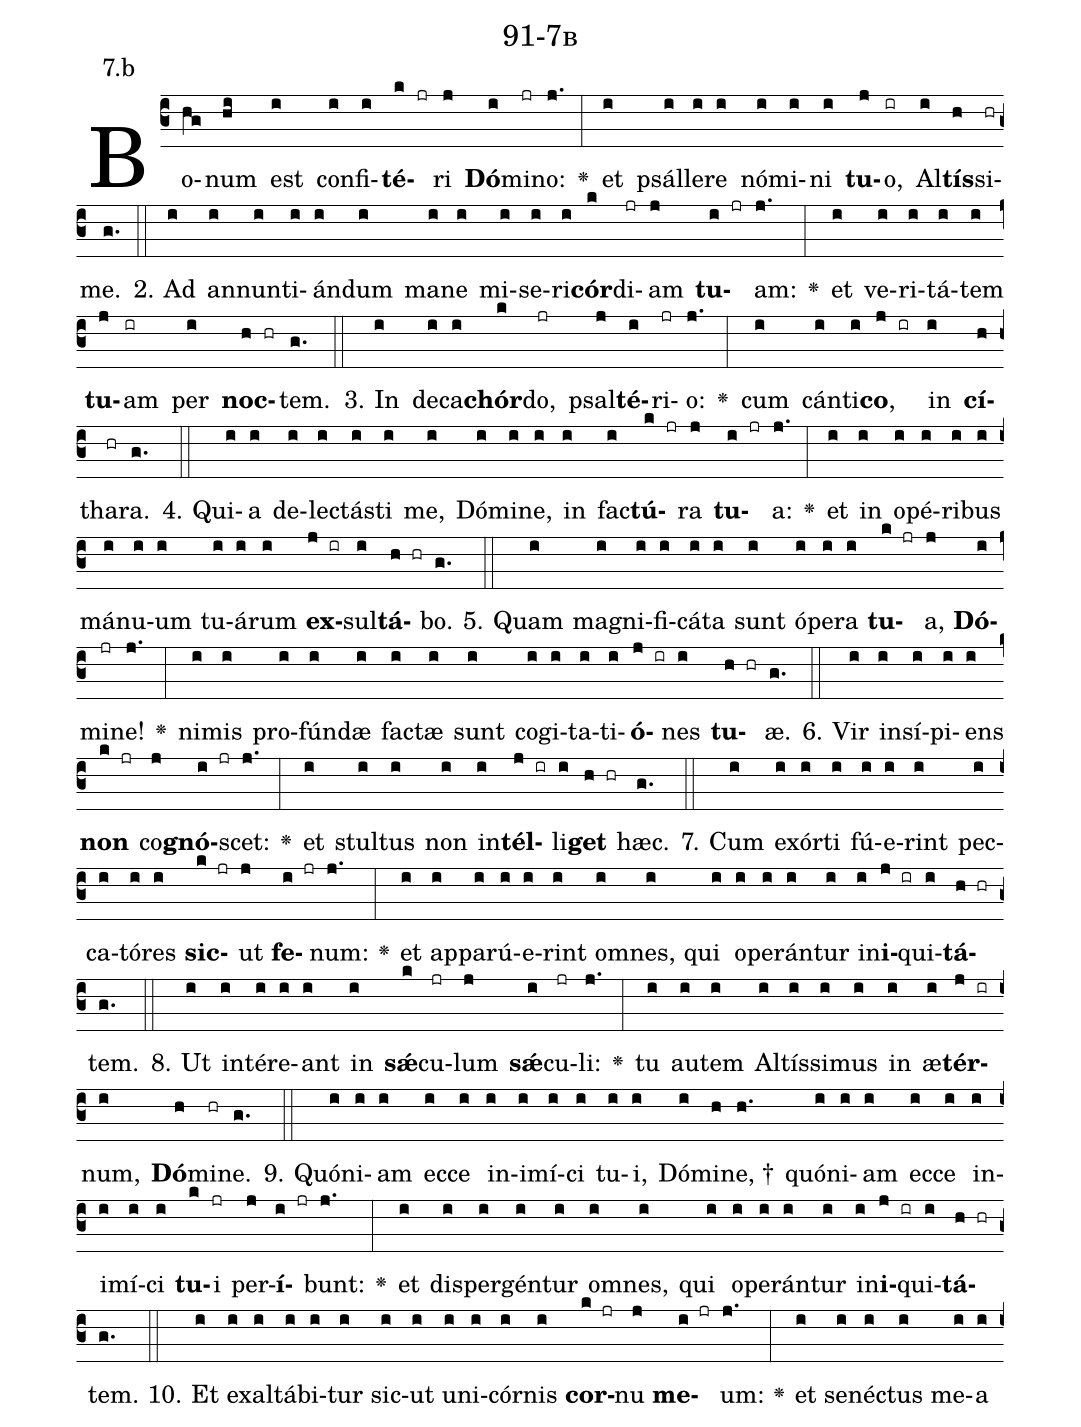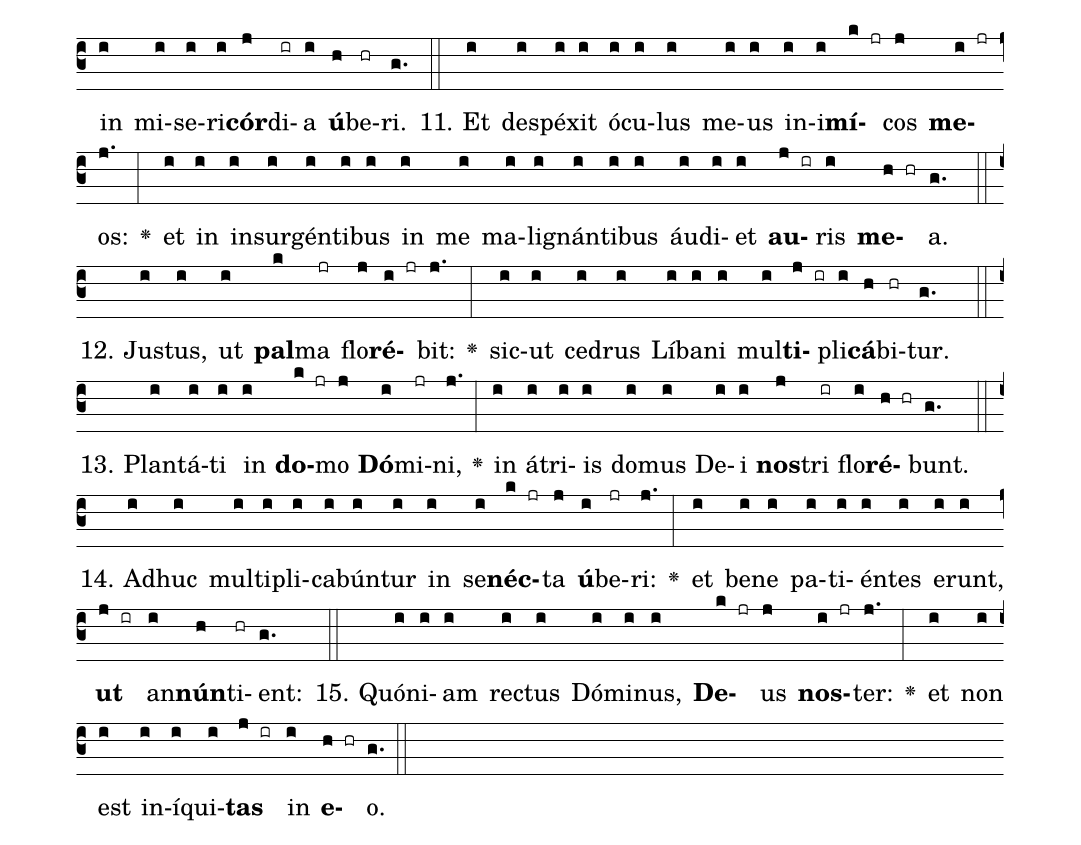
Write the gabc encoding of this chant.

name: 91-7b;
annotation: 7.b;
%%
(c3)Bo(hg)num(hi) est(i) con(i)fi(i)<b>té</b>(k jr)ri(j) <b>Dó</b>(i)mi(jr)no:(j.) <v>\greheightstar</v>(:) et(i) psál(i)le(i)re(i) nó(i)mi(i)ni(i) <b>tu</b>(j)o,(ir) Al(i)<b>tís</b>(h)si(hr)me.(g.) (::)
2. Ad(i) an(i)nun(i)ti(i)án(i)dum(i) ma(i)ne(i) mi(i)se(i)ri(i)<b>cór</b>(k)di(jr)am(j) <b>tu</b>(i jr)am:(j.) <v>\greheightstar</v>(:) et(i) ve(i)ri(i)tá(i)tem(i) <b>tu</b>(j)am(ir) per(i) <b>noc</b>(h hr)tem.(g.) (::)
3. In(i) de(i)ca(i)<b>chór</b>(k)do,(jr) psal(j)<b>té</b>(i)ri(jr)o:(j.) <v>\greheightstar</v>(:) cum(i) cán(i)ti(i)<b>co</b>,(j ir) in(i) <b>cí</b>(h)tha(hr)ra.(g.) (::)
4. Qui(i)a(i) de(i)lec(i)tás(i)ti(i) me,(i) Dó(i)mi(i)ne,(i) in(i) fac(i)<b>tú</b>(k jr)ra(j) <b>tu</b>(i jr)a:(j.) <v>\greheightstar</v>(:) et(i) in(i) o(i)pé(i)ri(i)bus(i) má(i)nu(i)um(i) tu(i)á(i)rum(i) <b>ex</b>(j ir)sul(i)<b>tá</b>(h hr)bo.(g.) (::)
5. Quam(i) ma(i)gni(i)fi(i)cá(i)ta(i) sunt(i) ó(i)pe(i)ra(i) <b>tu</b>(k jr)a,(j) <b>Dó</b>(i)mi(jr)ne!(j.) <v>\greheightstar</v>(:) ni(i)mis(i) pro(i)fún(i)dæ(i) fac(i)tæ(i) sunt(i) co(i)gi(i)ta(i)ti(i)<b>ó</b>(j ir)nes(i) <b>tu</b>(h hr)æ.(g.) (::)
6. Vir(i) in(i)sí(i)pi(i)ens(i) <b>non</b>(k jr) co(j)<b>gnó</b>(i jr)scet:(j.) <v>\greheightstar</v>(:) et(i) stul(i)tus(i) non(i) in(i)<b>tél</b>(j ir)li(i)<b>get</b>(h hr) hæc.(g.) (::)
7. Cum(i) ex(i)ór(i)ti(i) fú(i)e(i)rint(i) pec(i)ca(i)tó(i)res(i) <b>sic</b>(k jr)ut(j) <b>fe</b>(i jr)num:(j.) <v>\greheightstar</v>(:) et(i) ap(i)pa(i)rú(i)e(i)rint(i) om(i)nes,(i) qui(i) o(i)pe(i)rán(i)tur(i) in(i)<b>i</b>(j ir)qui(i)<b>tá</b>(h hr)tem.(g.) (::)
8. Ut(i) in(i)tér(i)e(i)ant(i) in(i) <b>sǽ</b>(k)cu(jr)lum(j) <b>sǽ</b>(i)cu(jr)li:(j.) <v>\greheightstar</v>(:) tu(i) au(i)tem(i) Al(i)tís(i)si(i)mus(i) in(i) æ(i)<b>tér</b>(j ir)num,(i) <b>Dó</b>(h)mi(hr)ne.(g.) (::)
9. Quón(i)i(i)am(i) ec(i)ce(i) in(i)i(i)mí(i)ci(i) tu(i)i,(i) Dó(i)mi(h)ne, †(h.) quón(i)i(i)am(i) ec(i)ce(i) in(i)i(i)mí(i)ci(i) <b>tu</b>(k)i(jr) per(j)<b>í</b>(i jr)bunt:(j.) <v>\greheightstar</v>(:) et(i) di(i)sper(i)gén(i)tur(i) om(i)nes,(i) qui(i) o(i)pe(i)rán(i)tur(i) in(i)<b>i</b>(j ir)qui(i)<b>tá</b>(h hr)tem.(g.) (::)
10. Et(i) ex(i)al(i)tá(i)bi(i)tur(i) sic(i)ut(i) u(i)ni(i)cór(i)nis(i) <b>cor</b>(k jr)nu(j) <b>me</b>(i jr)um:(j.) <v>\greheightstar</v>(:) et(i) se(i)néc(i)tus(i) me(i)a(i) in(i) mi(i)se(i)ri(i)<b>cór</b>(j)di(ir)a(i) <b>ú</b>(h)be(hr)ri.(g.) (::)
11. Et(i) de(i)spé(i)xit(i) ó(i)cu(i)lus(i) me(i)us(i) in(i)i(i)<b>mí</b>(k jr)cos(j) <b>me</b>(i jr)os:(j.) <v>\greheightstar</v>(:) et(i) in(i) in(i)sur(i)gén(i)ti(i)bus(i) in(i) me(i) ma(i)li(i)gnán(i)ti(i)bus(i) áu(i)di(i)et(i) <b>au</b>(j ir)ris(i) <b>me</b>(h hr)a.(g.) (::)
12. Jus(i)tus,(i) ut(i) <b>pal</b>(k)ma(jr) flo(j)<b>ré</b>(i jr)bit:(j.) <v>\greheightstar</v>(:) sic(i)ut(i) ce(i)drus(i) Lí(i)ba(i)ni(i) mul(i)<b>ti</b>(j ir)pli(i)<b>cá</b>(h)bi(hr)tur.(g.) (::)
13. Plan(i)tá(i)ti(i) in(i) <b>do</b>(k jr)mo(j) <b>Dó</b>(i)mi(jr)ni,(j.) <v>\greheightstar</v>(:) in(i) á(i)tri(i)is(i) do(i)mus(i) De(i)i(i) <b>nos</b>(j)tri(ir) flo(i)<b>ré</b>(h hr)bunt.(g.) (::)
14. Ad(i)huc(i) mul(i)ti(i)pli(i)ca(i)bún(i)tur(i) in(i) se(i)<b>néc</b>(k jr)ta(j) <b>ú</b>(i)be(jr)ri:(j.) <v>\greheightstar</v>(:) et(i) be(i)ne(i) pa(i)ti(i)én(i)tes(i) e(i)runt,(i) <b>ut</b>(j ir) an(i)<b>nún</b>(h)ti(hr)ent:(g.) (::)
15. Quón(i)i(i)am(i) rec(i)tus(i) Dó(i)mi(i)nus,(i) <b>De</b>(k jr)us(j) <b>nos</b>(i jr)ter:(j.) <v>\greheightstar</v>(:) et(i) non(i) est(i) in(i)í(i)qui(i)<b>tas</b>(j ir) in(i) <b>e</b>(h hr)o.(g.) (::)
